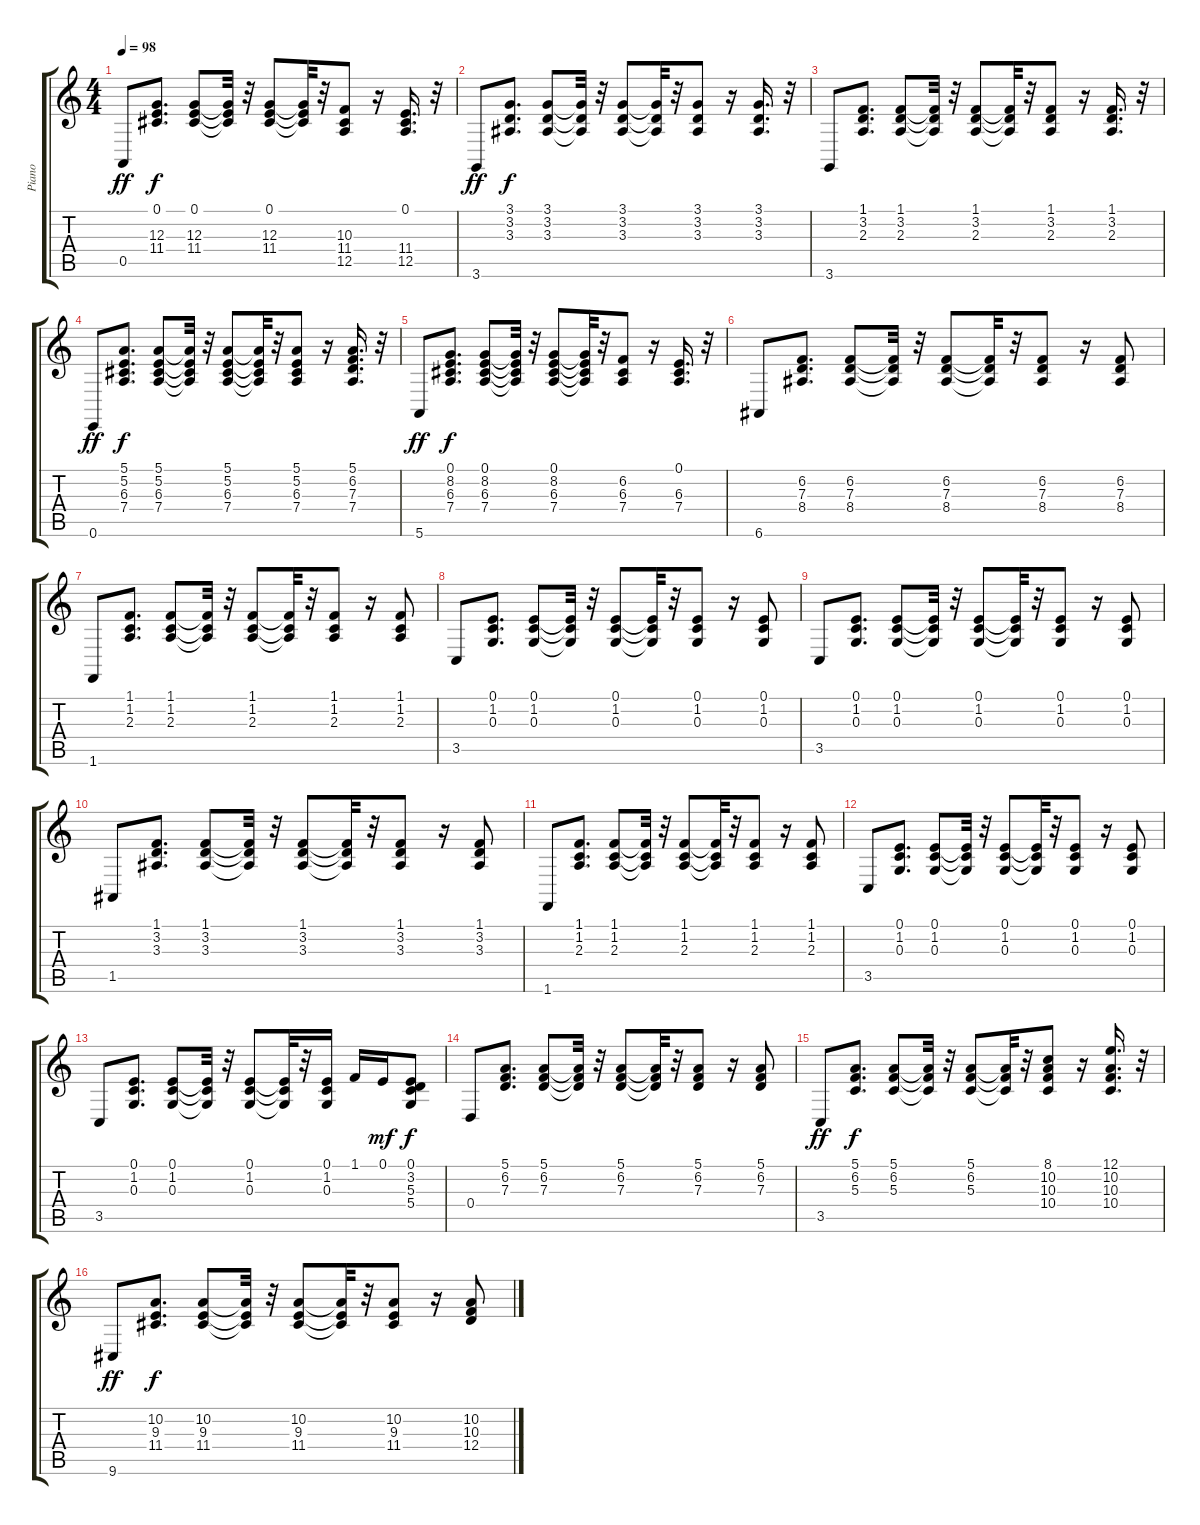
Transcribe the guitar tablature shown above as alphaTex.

\track ("Piano" "Piano") {instrument acousticgrandpiano}
\staff {score tabs}
\tuning (E4 B3 G3 D3 A2 E2) {hide}
\ts (4 4)
\tempo 98
\clef g2
\ks c
0.5.8{dy ff} (0.1 12.3 11.4).8{d dy f} (0.1 12.3 11.4).8 (0.1{t} 12.3{t} 11.4{t}).32 r.32 (0.1 12.3 11.4).8 (0.1{t} 12.3{t} 11.4{t}).32 r.32 (10.3 11.4 12.5).8 r.16 (0.1 11.4 12.5).16{d} r.32 |
3.6.8{dy ff} (3.1 3.2 3.3).8{d dy f} (3.1 3.2 3.3).8 (3.1{t} 3.2{t} 3.3{t}).32 r.32 (3.1 3.2 3.3).8 (3.1{t} 3.2{t} 3.3{t}).32 r.32 (3.1 3.2 3.3).8 r.16 (3.1 3.2 3.3).16{d} r.32 |
3.6.8 (1.1 3.2 2.3).8{d} (1.1 3.2 2.3).8 (1.1{t} 3.2{t} 2.3{t}).32 r.32 (1.1 3.2 2.3).8 (1.1{t} 3.2{t} 2.3{t}).32 r.32 (1.1 3.2 2.3).8 r.16 (1.1 3.2 2.3).16{d} r.32 |
0.6.8{dy ff} (5.1 5.2 6.3 7.4).8{d dy f} (5.1 5.2 6.3 7.4).8 (5.1{t} 5.2{t} 6.3{t} 7.4{t}).32 r.32 (5.1 5.2 6.3 7.4).8 (5.1{t} 5.2{t} 6.3{t} 7.4{t}).32 r.32 (5.1 5.2 6.3 7.4).8 r.16 (5.1 6.2 7.3 7.4).16{d} r.32 |
5.6.8{dy ff} (0.1 8.2 6.3 7.4).8{d dy f} (0.1 8.2 6.3 7.4).8 (0.1{t} 8.2{t} 6.3{t} 7.4{t}).32 r.32 (0.1 8.2 6.3 7.4).8 (0.1{t} 8.2{t} 6.3{t} 7.4{t}).32 r.32 (6.2 6.3 7.4).8 r.16 (0.1 6.3 7.4).16{d} r.32 |
6.6.8 (6.2 7.3 8.4).8{d} (6.2 7.3 8.4).8 (6.2{t} 7.3{t} 8.4{t}).32 r.32 (6.2 7.3 8.4).8 (6.2{t} 7.3{t} 8.4{t}).32 r.32 (6.2 7.3 8.4).8 r.16 (6.2 7.3 8.4).8 |
1.6.8 (1.1 1.2 2.3).8{d} (1.1 1.2 2.3).8 (1.1{t} 1.2{t} 2.3{t}).32 r.32 (1.1 1.2 2.3).8 (1.1{t} 1.2{t} 2.3{t}).32 r.32 (1.1 1.2 2.3).8 r.16 (1.1 1.2 2.3).8 |
3.5.8 (0.1 1.2 0.3).8{d} (0.1 1.2 0.3).8 (0.1{t} 1.2{t} 0.3{t}).32 r.32 (0.1 1.2 0.3).8 (0.1{t} 1.2{t} 0.3{t}).32 r.32 (0.1 1.2 0.3).8 r.16 (0.1 1.2 0.3).8 |
3.5.8 (0.1 1.2 0.3).8{d} (0.1 1.2 0.3).8 (0.1{t} 1.2{t} 0.3{t}).32 r.32 (0.1 1.2 0.3).8 (0.1{t} 1.2{t} 0.3{t}).32 r.32 (0.1 1.2 0.3).8 r.16 (0.1 1.2 0.3).8 |
1.5.8 (1.1 3.2 3.3).8{d} (1.1 3.2 3.3).8 (1.1{t} 3.2{t} 3.3{t}).32 r.32 (1.1 3.2 3.3).8 (1.1{t} 3.2{t} 3.3{t}).32 r.32 (1.1 3.2 3.3).8 r.16 (1.1 3.2 3.3).8 |
1.6.8 (1.1 1.2 2.3).8{d} (1.1 1.2 2.3).8 (1.1{t} 1.2{t} 2.3{t}).32 r.32 (1.1 1.2 2.3).8 (1.1{t} 1.2{t} 2.3{t}).32 r.32 (1.1 1.2 2.3).8 r.16 (1.1 1.2 2.3).8 |
3.5.8 (0.1 1.2 0.3).8{d} (0.1 1.2 0.3).8 (0.1{t} 1.2{t} 0.3{t}).32 r.32 (0.1 1.2 0.3).8 (0.1{t} 1.2{t} 0.3{t}).32 r.32 (0.1 1.2 0.3).8 r.16 (0.1 1.2 0.3).8 |
3.5.8 (0.1 1.2 0.3).8{d} (0.1 1.2 0.3).8 (0.1{t} 1.2{t} 0.3{t}).32 r.32 (0.1 1.2 0.3).8 (0.1{t} 1.2{t} 0.3{t}).32 r.32 (0.1 1.2 0.3).16 1.1.16 0.1.16{dy mf} (0.1 3.2 5.3 5.4).8{dy f} |
0.4.8 (5.1 6.2 7.3).8{d} (5.1 6.2 7.3).8 (5.1{t} 6.2{t} 7.3{t}).32 r.32 (5.1 6.2 7.3).8 (5.1{t} 6.2{t} 7.3{t}).32 r.32 (5.1 6.2 7.3).8 r.16 (5.1 6.2 7.3).8 |
3.5.8{dy ff} (5.1 6.2 5.3).8{d dy f} (5.1 6.2 5.3).8 (5.1{t} 6.2{t} 5.3{t}).32 r.32 (5.1 6.2 5.3).8 (5.1{t} 6.2{t} 5.3{t}).32 r.32 (8.1 10.2 10.3 10.4).8 r.16 (12.1 10.2 10.3 10.4).16{d} r.32 |
9.6.8{dy ff} (10.2 9.3 11.4).8{d dy f} (10.2 9.3 11.4).8 (10.2{t} 9.3{t} 11.4{t}).32 r.32 (10.2 9.3 11.4).8 (10.2{t} 9.3{t} 11.4{t}).32 r.32 (10.2 9.3 11.4).8 r.16 (10.2 10.3 12.4).8
